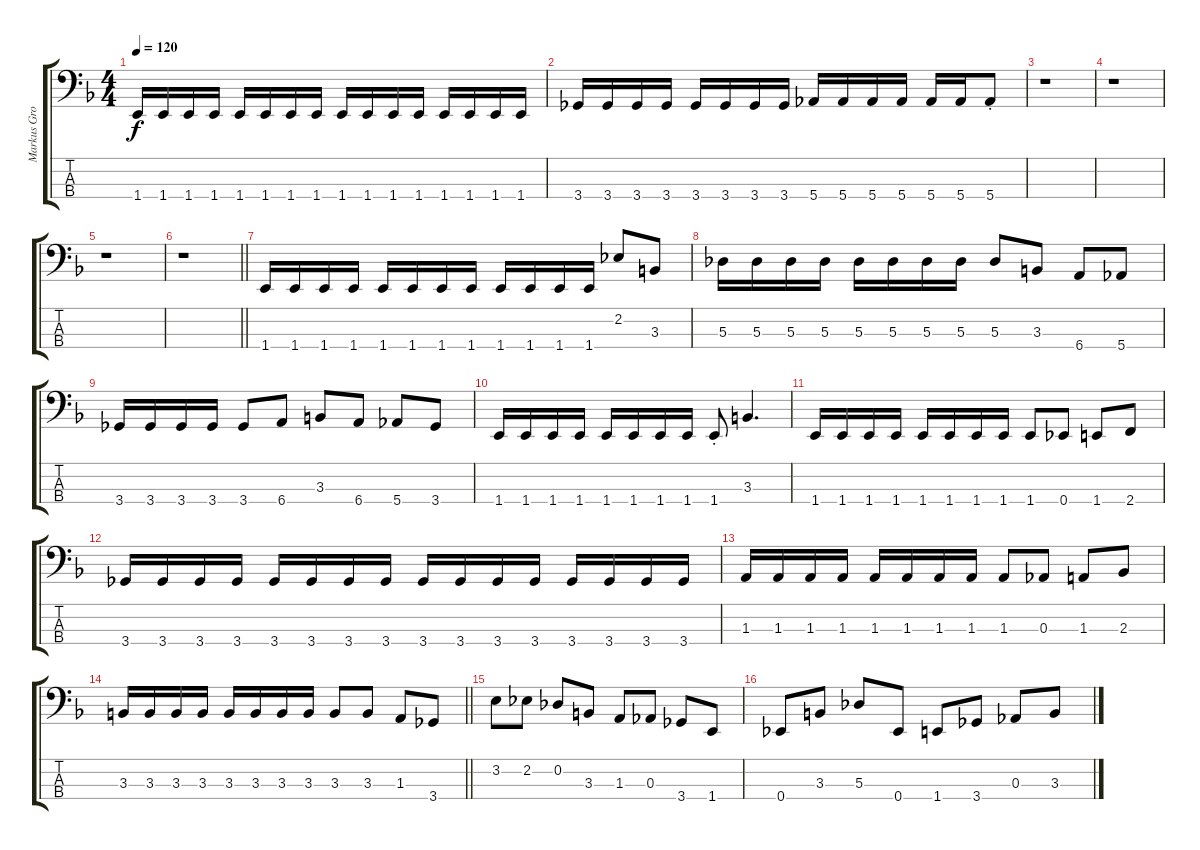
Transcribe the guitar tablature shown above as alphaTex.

\track ("Markus Grosskopf" "Markus Gro") {instrument electricbasspick}
\staff {score tabs}
\tuning (Gb2 Db2 Ab1 Eb1) {hide}
\ts (4 4)
\tempo 120
\clef f4
\ks f
1.4.16{dy f} 1.4.16 1.4.16 1.4.16 1.4.16 1.4.16 1.4.16 1.4.16 1.4.16 1.4.16 1.4.16 1.4.16 1.4.16 1.4.16 1.4.16 1.4.16 |
3.4.16 3.4.16 3.4.16 3.4.16 3.4.16 3.4.16 3.4.16 3.4.16 5.4.16 5.4.16 5.4.16 5.4.16 5.4.16 5.4.16 5.4{st}.8 |
r.1 |
r.1 |
r.1 |
\barLineRight lightlight
r.1 |
1.4.16 1.4.16 1.4.16 1.4.16 1.4.16 1.4.16 1.4.16 1.4.16 1.4.16 1.4.16 1.4.16 1.4.16 2.2.8 3.3.8 |
5.3.16 5.3.16 5.3.16 5.3.16 5.3.16 5.3.16 5.3.16 5.3.16 5.3.8 3.3.8 6.4.8 5.4.8 |
3.4.16 3.4.16 3.4.16 3.4.16 3.4.8 6.4.8 3.3.8 6.4.8 5.4.8 3.4.8 |
1.4.16 1.4.16 1.4.16 1.4.16 1.4.16 1.4.16 1.4.16 1.4.16 1.4{st}.8 3.3.4{d} |
1.4.16 1.4.16 1.4.16 1.4.16 1.4.16 1.4.16 1.4.16 1.4.16 1.4.8 0.4.8 1.4.8 2.4.8 |
3.4.16 3.4.16 3.4.16 3.4.16 3.4.16 3.4.16 3.4.16 3.4.16 3.4.16 3.4.16 3.4.16 3.4.16 3.4.16 3.4.16 3.4.16 3.4.16 |
1.3.16 1.3.16 1.3.16 1.3.16 1.3.16 1.3.16 1.3.16 1.3.16 1.3.8 0.3.8 1.3.8 2.3.8 |
\barLineRight lightlight
3.3.16 3.3.16 3.3.16 3.3.16 3.3.16 3.3.16 3.3.16 3.3.16 3.3.8 3.3.8 1.3.8 3.4.8 |
\ks dminor
3.2.8 2.2.8 0.2.8 3.3.8 1.3.8 0.3.8 3.4.8 1.4.8 |
0.4.8 3.3.8 5.3.8 0.4.8 1.4.8 3.4.8 0.3.8 3.3.8
